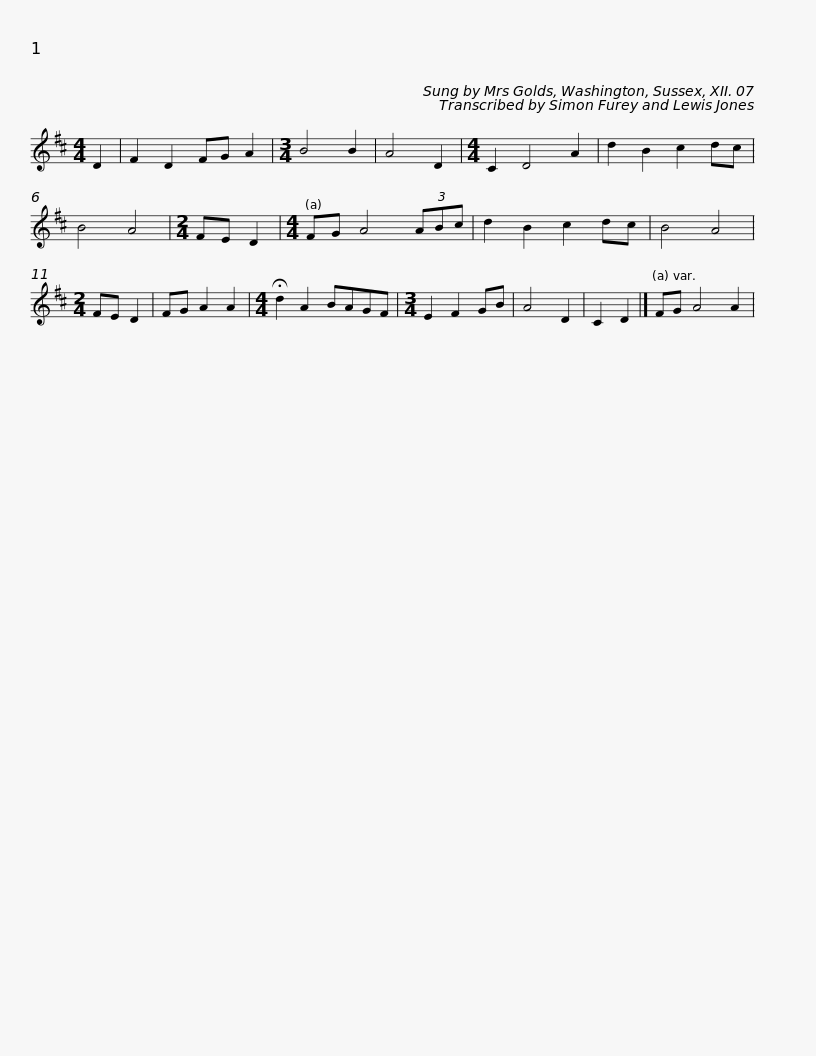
X:1
L:1/8
M:4/4
I:linebreak $
K:D
V:1 treble
V:1
 D2 | F2 D2 FG A2 |[M:3/4] B4 B2 | A4 D2 |[M:4/4] C2 D4 A2 | %5
 d2 B2 c2 dc |$ B4 A4 |[M:2/4] FE D2 |[M:4/4] FG A4 (3ABc | d2 B2 c2 dc | %10
 B4 A4 |[M:2/4] FE D2 |$ FG A2 A2 |[M:4/4] !fermata!d2 A2 BAGF |[M:3/4] E2 F2 GB | %15
 A4 D2 | C2 D2 |] FG A4 A2 | %18
